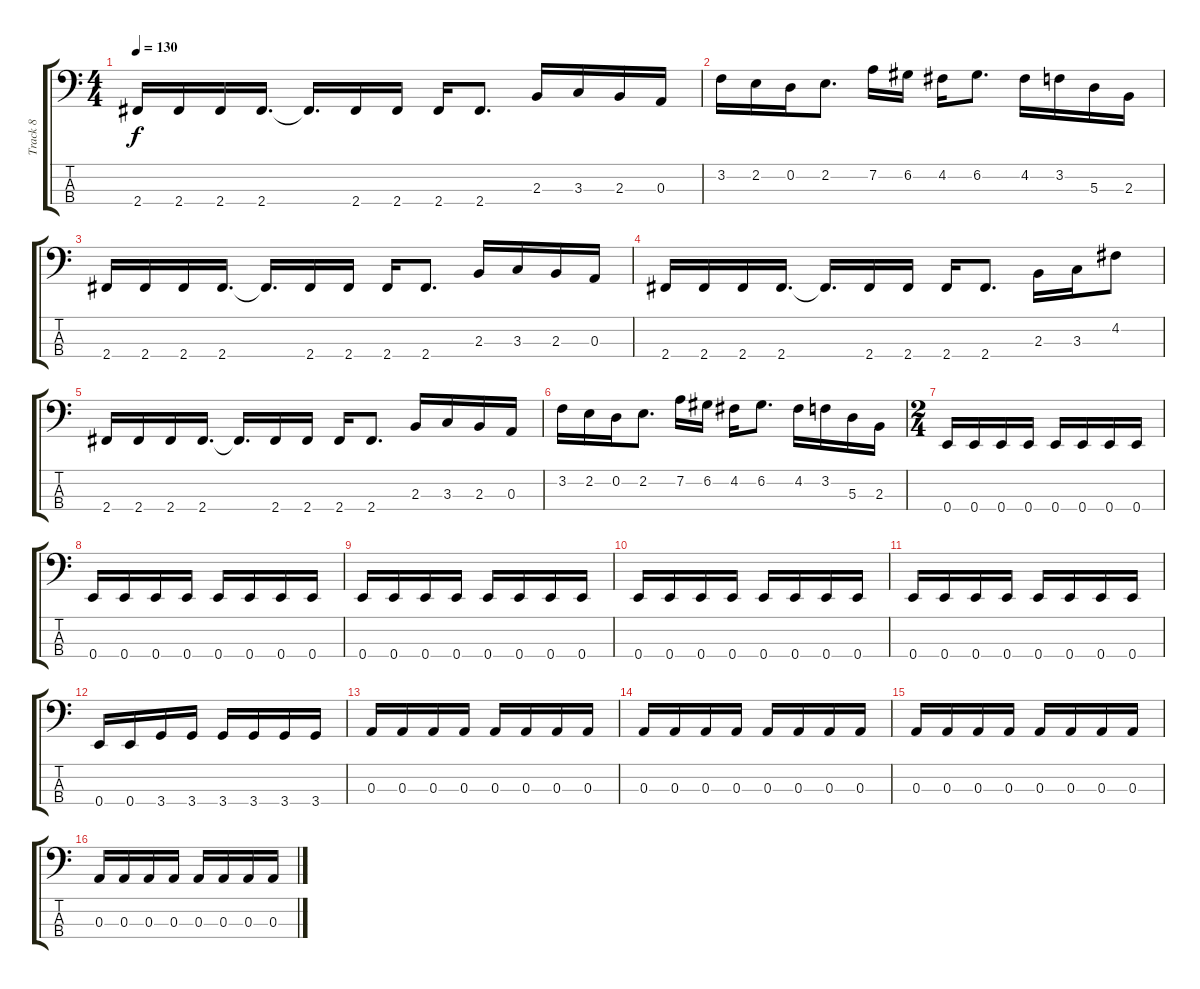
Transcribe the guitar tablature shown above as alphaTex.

\track ("Track 8" "Track 8") {instrument electricbassfinger}
\staff {score tabs}
\tuning (G2 D2 A1 E1) {hide}
\ts (4 4)
\tempo 130
\clef f4
\ks c
2.4.16{dy f} 2.4.16 2.4.16 2.4.16{d} 2.4{t}.16{d} 2.4.16 2.4.16 2.4.16 2.4.8{d} 2.3.16 3.3.16 2.3.16 0.3.16 |
3.2.16 2.2.16 0.2.16 2.2.8{d} 7.2.16 6.2.16 4.2.16 6.2.8{d} 4.2.16 3.2.16 5.3.16 2.3.16 |
2.4.16 2.4.16 2.4.16 2.4.16{d} 2.4{t}.16{d} 2.4.16 2.4.16 2.4.16 2.4.8{d} 2.3.16 3.3.16 2.3.16 0.3.16 |
2.4.16 2.4.16 2.4.16 2.4.16{d} 2.4{t}.16{d} 2.4.16 2.4.16 2.4.16 2.4.8{d} 2.3.16 3.3.16 4.2.8 |
2.4.16 2.4.16 2.4.16 2.4.16{d} 2.4{t}.16{d} 2.4.16 2.4.16 2.4.16 2.4.8{d} 2.3.16 3.3.16 2.3.16 0.3.16 |
3.2.16 2.2.16 0.2.16 2.2.8{d} 7.2.16 6.2.16 4.2.16 6.2.8{d} 4.2.16 3.2.16 5.3.16 2.3.16 |
\ts (2 4)
0.4.16 0.4.16 0.4.16 0.4.16 0.4.16 0.4.16 0.4.16 0.4.16 |
0.4.16 0.4.16 0.4.16 0.4.16 0.4.16 0.4.16 0.4.16 0.4.16 |
0.4.16 0.4.16 0.4.16 0.4.16 0.4.16 0.4.16 0.4.16 0.4.16 |
0.4.16 0.4.16 0.4.16 0.4.16 0.4.16 0.4.16 0.4.16 0.4.16 |
0.4.16 0.4.16 0.4.16 0.4.16 0.4.16 0.4.16 0.4.16 0.4.16 |
0.4.16 0.4.16 3.4.16 3.4.16 3.4.16 3.4.16 3.4.16 3.4.16 |
0.3.16 0.3.16 0.3.16 0.3.16 0.3.16 0.3.16 0.3.16 0.3.16 |
0.3.16 0.3.16 0.3.16 0.3.16 0.3.16 0.3.16 0.3.16 0.3.16 |
0.3.16 0.3.16 0.3.16 0.3.16 0.3.16 0.3.16 0.3.16 0.3.16 |
0.3.16 0.3.16 0.3.16 0.3.16 0.3.16 0.3.16 0.3.16 0.3.16
